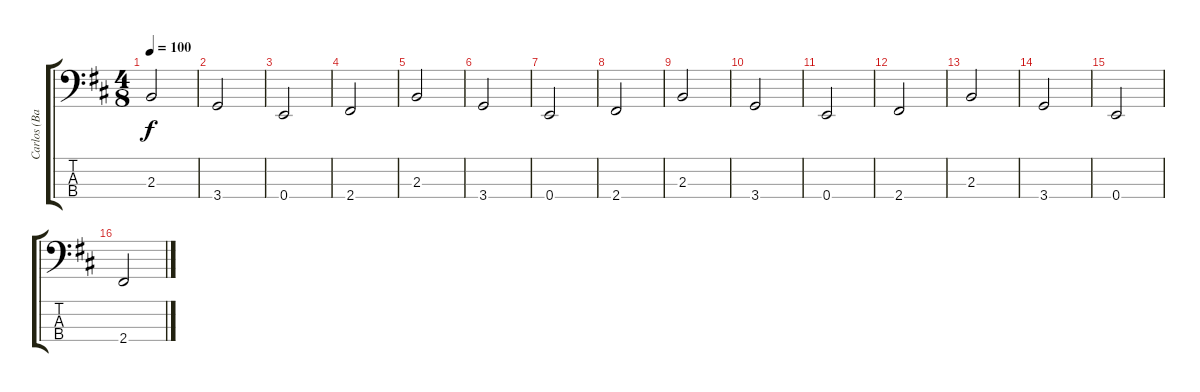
\track ("Carlos (Bajo)" "Carlos (Ba") {instrument electricbassfinger}
\staff {score tabs}
\tuning (G2 D2 A1 E1) {hide}
\ts (4 8)
\tempo 100
\clef f4
\ks bminor
2.3.2{dy f} |
3.4.2 |
0.4.2 |
2.4.2 |
2.3.2 |
3.4.2 |
0.4.2 |
2.4.2 |
2.3.2 |
3.4.2 |
0.4.2 |
2.4.2 |
2.3.2 |
3.4.2 |
0.4.2 |
2.4.2
